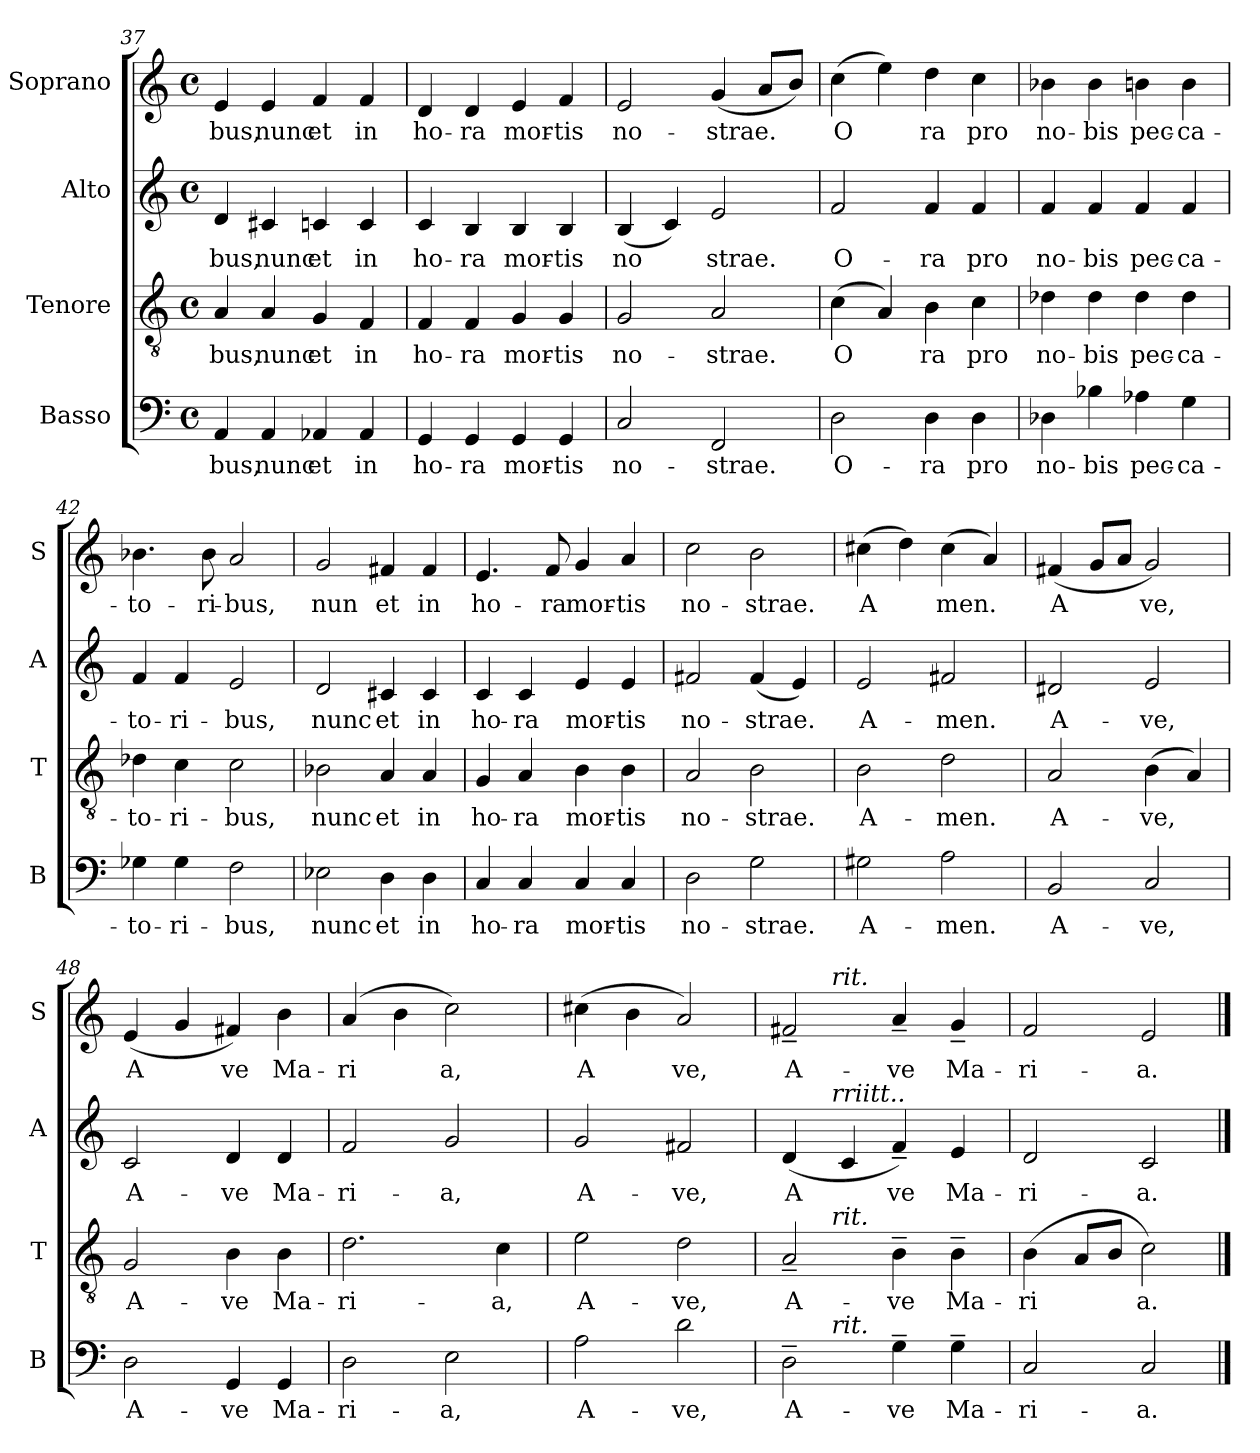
**kern	**text	**kern	**text	**kern	**text	**kern	**text
*part4	*part4	*part3	*part3	*part2	*part2	*part1	*part1
*staff4	*staff4	*staff3	*staff3	*staff2	*staff2	*staff1	*staff1
*I"Basso	*	*I"Tenore	*	*I"Alto	*	*I"Soprano	*
*I'B	*	*I'T	*	*I'A	*	*I'S	*
*clefF4	*	*clefGv2	*	*clefG2	*	*clefG2	*
*k[]	*	*k[]	*	*k[]	*	*k[]	*
*C:	*	*C:	*	*C:	*	*C:	*
*M4/4	*	*M4/4	*	*M4/4	*	*M4/4	*
*met(c)	*	*met(c)	*	*met(c)	*	*met(c)	*
=37	=37	=37	=37	=37	=37	=37	=37
!	!LO:LY:b:cj	!	!LO:LY:b:cj	!	!LO:LY:b:cj	!	!LO:LY:b:cj
4AA/	-bus,	4A/	-bus,	4d/	-bus,	4e/	-bus,
!	!LO:LY:b:cj	!	!LO:LY:b:cj	!	!LO:LY:b:cj	!	!LO:LY:b:cj
4AA/	nunc	4A/	nunc	4c#X/	nunc	4e/	nunc
!	!LO:LY:b:cj	!	!LO:LY:b:cj	!	!LO:LY:b:cj	!	!LO:LY:b:cj
4AA-X/	et	4G/	et	4cn/	et	4f/	et
!	!LO:LY:b:cj	!	!LO:LY:b:cj	!	!LO:LY:b:cj	!	!LO:LY:b:cj
4AA-/	in	4F/	in	4c/	in	4f/	in
=38	=38	=38	=38	=38	=38	=38	=38
!	!LO:LY:b:cj	!	!LO:LY:b:cj	!	!LO:LY:b:cj	!	!LO:LY:b:cj
4GG/	ho-	4F/	ho-	4c/	ho-	4d/	ho-
!	!LO:LY:b:cj	!	!LO:LY:b:cj	!	!LO:LY:b:cj	!	!LO:LY:b:cj
4GG/	-ra	4F/	-ra	4B/	-ra	4d/	-ra
!	!LO:LY:b:cj	!	!LO:LY:b:cj	!	!LO:LY:b:cj	!	!LO:LY:b:cj
4GG/	mor-	4G/	mor-	4B/	mor-	4e/	mor-
!	!LO:LY:b:cj	!	!LO:LY:b:cj	!	!LO:LY:b:cj	!	!LO:LY:b:cj
4GG/	-tis	4G/	-tis	4B/	-tis	4f/	-tis
=39	=39	=39	=39	=39	=39	=39	=39
!	!LO:LY:b:cj	!	!LO:LY:b:cj	!	!LO:LY:b:cj	!	!LO:LY:b:cj
2C/	no-	2G/	no-	(<4B/	no-	2e/	no-
!	!	!	!	!	!LO:LY:b:cj	!	!
.	.	.	.	4c/)	--	.	.
!	!LO:LY:b:cj	!	!LO:LY:b:cj	!	!LO:LY:b:cj	!	!LO:LY:b:cj
2FF/	-strae.	2A/	-strae.	2e/	-strae.	(<4g/	-strae.
!	!	!	!	!	!	!	!LO:LY:b:cj
.	.	.	.	.	.	8a/L	.
!	!	!	!	!	!	!	!LO:LY:b:cj
.	.	.	.	.	.	8b/J)	.
=40	=40	=40	=40	=40	=40	=40	=40
!	!LO:LY:b:cj	!	!LO:LY:b:cj	!	!LO:LY:b:cj	!	!LO:LY:b:cj
2D\	O-	(>4c\	O-	2f/	O-	(>4cc\	O-
!	!	!	!LO:LY:b:cj	!	!	!	!LO:LY:b:cj
.	.	4A/)	--	.	.	4ee\)	--
!	!LO:LY:b:cj	!	!LO:LY:b:cj	!	!LO:LY:b:cj	!	!LO:LY:b:cj
4D\	-ra	4B\	-ra	4f/	-ra	4dd\	-ra
!	!LO:LY:b:cj	!	!LO:LY:b:cj	!	!LO:LY:b:cj	!	!LO:LY:b:cj
4D\	pro	4c\	pro	4f/	pro	4cc\	pro
=41	=41	=41	=41	=41	=41	=41	=41
!	!LO:LY:b:cj	!	!LO:LY:b:cj	!	!LO:LY:b:cj	!	!LO:LY:b:cj
4D-X\	no-	4d-X\	no-	4f/	no-	4b-X\	no-
!	!LO:LY:b:cj	!	!LO:LY:b:cj	!	!LO:LY:b:cj	!	!LO:LY:b:cj
4B-X\	-bis	4d-\	-bis	4f/	-bis	4b-\	-bis
!	!LO:LY:b:cj	!	!LO:LY:b:cj	!	!LO:LY:b:cj	!	!LO:LY:b:cj
4A-X\	pec-	4d-\	pec-	4f/	pec-	4bn\	pec-
!	!LO:LY:b:cj	!	!LO:LY:b:cj	!	!LO:LY:b:cj	!	!LO:LY:b:cj
4G\	-ca-	4d-\	-ca-	4f/	-ca-	4b\	-ca-
!!LO:LB:g=z
=42	=42	=42	=42	=42	=42	=42	=42
!	!LO:LY:b:cj	!	!LO:LY:b:cj	!	!LO:LY:b:cj	!	!LO:LY:b:cj
4G-X\	-to-	4d-X\	-to-	4f/	-to-	4.b-X\	-to-
!	!LO:LY:b:cj	!	!LO:LY:b:cj	!	!LO:LY:b:cj	!	!
4G-\	-ri-	4c\	-ri-	4f/	-ri-	.	.
!	!	!	!	!	!	!	!LO:LY:b:cj
.	.	.	.	.	.	8b-\	-ri-
!	!LO:LY:b:cj	!	!LO:LY:b:cj	!	!LO:LY:b:cj	!	!LO:LY:b:cj
2F\	-bus,	2c\	-bus,	2e/	-bus,	2a/	-bus,
=43	=43	=43	=43	=43	=43	=43	=43
!	!LO:LY:b:cj	!	!LO:LY:b:cj	!	!LO:LY:b:cj	!	!LO:LY:b:cj
2E-X\	nunc	2B-X\	nunc	2d/	nunc	2g/	nun
!	!LO:LY:b:cj	!	!LO:LY:b:cj	!	!LO:LY:b:cj	!	!LO:LY:b:cj
4D\	et	4A/	et	4c#X/	et	4f#X/	et
!	!LO:LY:b:cj	!	!LO:LY:b:cj	!	!LO:LY:b:cj	!	!LO:LY:b:cj
4D\	in	4A/	in	4c#/	in	4f#/	in
=44	=44	=44	=44	=44	=44	=44	=44
!	!LO:LY:b:cj	!	!LO:LY:b:cj	!	!LO:LY:b:cj	!	!LO:LY:b:cj
4C/	ho-	4G/	ho-	4c/	ho-	4.e/	ho-
!	!LO:LY:b:cj	!	!LO:LY:b:cj	!	!LO:LY:b:cj	!	!
4C/	-ra	4A/	-ra	4c/	-ra	.	.
!	!	!	!	!	!	!	!LO:LY:b:cj
.	.	.	.	.	.	8f/	-ra
!	!LO:LY:b:cj	!	!LO:LY:b:cj	!	!LO:LY:b:cj	!	!LO:LY:b:cj
4C/	mor-	4B\	mor-	4e/	mor-	4g/	mor-
!	!LO:LY:b:cj	!	!LO:LY:b:cj	!	!LO:LY:b:cj	!	!LO:LY:b:cj
4C/	-tis	4B\	-tis	4e/	-tis	4a/	-tis
=45	=45	=45	=45	=45	=45	=45	=45
!	!LO:LY:b:cj	!	!LO:LY:b:cj	!	!LO:LY:b:cj	!	!LO:LY:b:cj
2D\	no-	2A/	no-	2f#X/	no-	2cc\	no-
!	!LO:LY:b:cj	!	!LO:LY:b:cj	!	!LO:LY:b:cj	!	!LO:LY:b:cj
2G\	-strae.	2B\	-strae.	(<4f#/	-strae.	2b\	-strae.
!	!	!	!	!	!LO:LY:b:cj	!	!
.	.	.	.	4e/)	.	.	.
=46	=46	=46	=46	=46	=46	=46	=46
!	!LO:LY:b:cj	!	!LO:LY:b:cj	!	!LO:LY:b:cj	!	!LO:LY:b:cj
2G#X\	A-	2B\	A-	2e/	A-	(>4cc#X\	A-
!	!	!	!	!	!	!	!LO:LY:b:cj
.	.	.	.	.	.	4dd\)	--
!	!LO:LY:b:cj	!	!LO:LY:b:cj	!	!LO:LY:b:cj	!	!LO:LY:b:cj
2A\	-men.	2d\	-men.	2f#X/	-men.	(>4cc#\	-men.
!	!	!	!	!	!	!	!LO:LY:b:cj
.	.	.	.	.	.	4a/)	.
=47	=47	=47	=47	=47	=47	=47	=47
!	!LO:LY:b:cj	!	!LO:LY:b:cj	!	!LO:LY:b:cj	!	!LO:LY:b:cj
2BB/	A-	2A/	A-	2d#X/	A-	(<4f#X/	A-
!	!	!	!	!	!	!	!LO:LY:b:cj
.	.	.	.	.	.	8g/L	--
!	!	!	!	!	!	!	!LO:LY:b:cj
.	.	.	.	.	.	8a/J	--
!	!LO:LY:b:cj	!	!LO:LY:b:cj	!	!LO:LY:b:cj	!	!LO:LY:b:cj
2C/	-ve,	(>4B\	-ve,	2e/	-ve,	2g/)	-ve,
!	!	!	!LO:LY:b:cj	!	!	!	!
.	.	4A/)	.	.	.	.	.
!!LO:PB:g=z
=48	=48	=48	=48	=48	=48	=48	=48
!	!LO:LY:b:cj	!	!LO:LY:b:cj	!	!LO:LY:b:cj	!	!LO:LY:b:cj
2D\	A-	2G/	A-	2c/	A-	(<4e/	A-
!	!	!	!	!	!	!	!LO:LY:b:cj
.	.	.	.	.	.	4g/	--
!	!LO:LY:b:cj	!	!LO:LY:b:cj	!	!LO:LY:b:cj	!	!LO:LY:b:cj
4GG/	-ve	4B\	-ve	4d/	-ve	4f#X/)	-ve
!	!LO:LY:b:cj	!	!LO:LY:b:cj	!	!LO:LY:b:cj	!	!LO:LY:b:cj
4GG/	Ma-	4B\	Ma-	4d/	Ma-	4b\	Ma-
=49	=49	=49	=49	=49	=49	=49	=49
!	!LO:LY:b:cj	!	!LO:LY:b:cj	!	!LO:LY:b:cj	!	!LO:LY:b:cj
2D\	-ri-	2.d\	-ri-	2f/	-ri-	(>4a/	-ri-
!	!	!	!	!	!	!	!LO:LY:b:cj
.	.	.	.	.	.	4b\	--
!	!LO:LY:b:cj	!	!	!	!LO:LY:b:cj	!	!LO:LY:b:cj
2E\	-a,	.	.	2g/	-a,	2cc\)	-a,
!	!	!	!LO:LY:b:cj	!	!	!	!
.	.	4c\	-a,	.	.	.	.
=50	=50	=50	=50	=50	=50	=50	=50
!	!LO:LY:b:cj	!	!LO:LY:b:cj	!	!LO:LY:b:cj	!	!LO:LY:b:cj
2A\	A-	2e\	A-	2g/	A-	(>4cc#X\	A-
!	!	!	!	!	!	!	!LO:LY:b:cj
.	.	.	.	.	.	4b\	--
!	!LO:LY:b:cj	!	!LO:LY:b:cj	!	!LO:LY:b:cj	!	!LO:LY:b:cj
2d\	-ve,	2d\	-ve,	2f#X/	-ve,	2a/)	-ve,
=51	=51	=51	=51	=51	=51	=51	=51
!	!LO:LY:b:cj	!	!LO:LY:b:cj	!	!LO:LY:b:cj	!	!LO:LY:b:cj
*^	*	*^	*	*^	*	*^	*
2D~>\	8...ryy	A-	2A~</	8...ryy	A-	(<4d/	8...ryy	A-	2f#X~</	8...ryy	A-
!	!	!	!	!	!	!	!	!	!	!LO:TX:a:i:t=rit.	!
!	!	!	!	!	!	!	!LO:TX:a:i:t=rriitt..	!	!	!	!
!	!	!	!	!LO:TX:a:i:t=rit.	!	!	!	!	!	!	!
!	!LO:TX:a:i:t=rit.	!	!	!	!	!	!	!	!	!	!
.	2ryy	.	.	2ryy	.	.	2ryy	.	.	2ryy	.
!	!	!	!	!	!	!	!	!LO:LY:b:cj	!	!	!
.	.	.	.	.	.	4c/	.	--	.	.	.
!	!	!LO:LY:b:cj	!	!	!LO:LY:b:cj	!	!	!LO:LY:b:cj	!	!	!LO:LY:b:cj
4G~>\	.	-ve	4B~>\	.	-ve	4f~</)	.	-ve	4a~</	.	-ve
.	4ryy	.	.	4ryy	.	.	4ryy	.	.	4ryy	.
!	!	!LO:LY:b:cj	!	!	!LO:LY:b:cj	!	!	!LO:LY:b:cj	!	!	!LO:LY:b:cj
4G~>\	.	Ma-	4B~>\	.	Ma-	4e/	.	Ma-	4g~</	.	Ma-
.	64ryy	.	.	64ryy	.	.	64ryy	.	.	64ryy	.
=52	=52	=52	=52	=52	=52	=52	=52	=52	=52	=52	=52
!	!	!LO:LY:b:cj	!	!	!LO:LY:b:cj	!	!	!LO:LY:b:cj	!	!	!LO:LY:b:cj
*v	*v	*	*	*	*	*v	*v	*	*v	*v	*
*	*	*v	*v	*	*	*	*	*
2C/	-ri-	(>4B\	-ri-	2d/	-ri-	2f/	-ri-
!	!	!	!LO:LY:b:cj	!	!	!	!
.	.	8A/L	--	.	.	.	.
!	!	!	!LO:LY:b:cj	!	!	!	!
.	.	8B/J	--	.	.	.	.
!	!LO:LY:b:cj	!	!LO:LY:b:cj	!	!LO:LY:b:cj	!	!LO:LY:b:cj
2C/	-a.	2c\)	-a.	2c/	-a.	2e/	-a.
==	==	==	==	==	==	==	==
*-	*-	*-	*-	*-	*-	*-	*-
